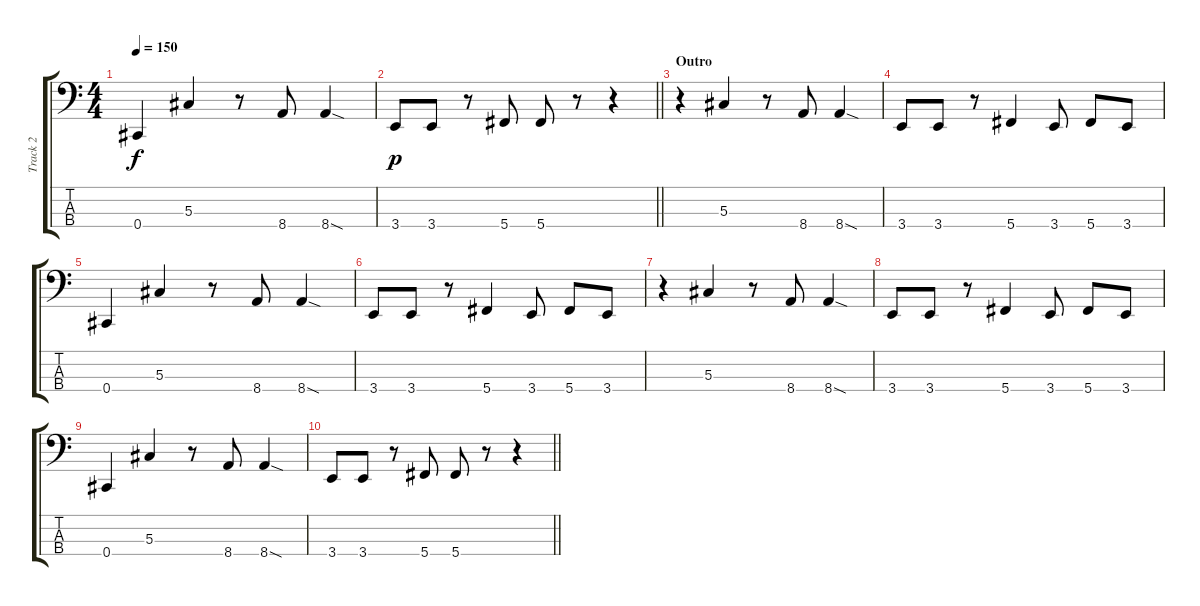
\track ("Track 2" "Track 2") {instrument electricbasspick}
\staff {score tabs}
\tuning (Gb2 Db2 Ab1 Db1) {hide}
\ts (4 4)
\tempo 150
\clef f4
\ks c
0.4.4{dy f} 5.3.4 r.8 8.4.8 8.4{sod}.4 |
\barLineRight lightlight
3.4.8{dy p} 3.4.8 r.8 5.4.8 5.4.8 r.8 r.4 |
\section ("" "Outro")
r.4 5.3.4 r.8 8.4.8 8.4{sod}.4 |
3.4.8 3.4.8 r.8 5.4.4 3.4.8 5.4.8 3.4.8 |
0.4.4 5.3.4 r.8 8.4.8 8.4{sod}.4 |
3.4.8 3.4.8 r.8 5.4.4 3.4.8 5.4.8 3.4.8 |
r.4 5.3.4 r.8 8.4.8 8.4{sod}.4 |
3.4.8 3.4.8 r.8 5.4.4 3.4.8 5.4.8 3.4.8 |
0.4.4 5.3.4 r.8 8.4.8 8.4{sod}.4 |
\barLineRight lightlight
3.4.8 3.4.8 r.8 5.4.8 5.4.8 r.8 r.4
